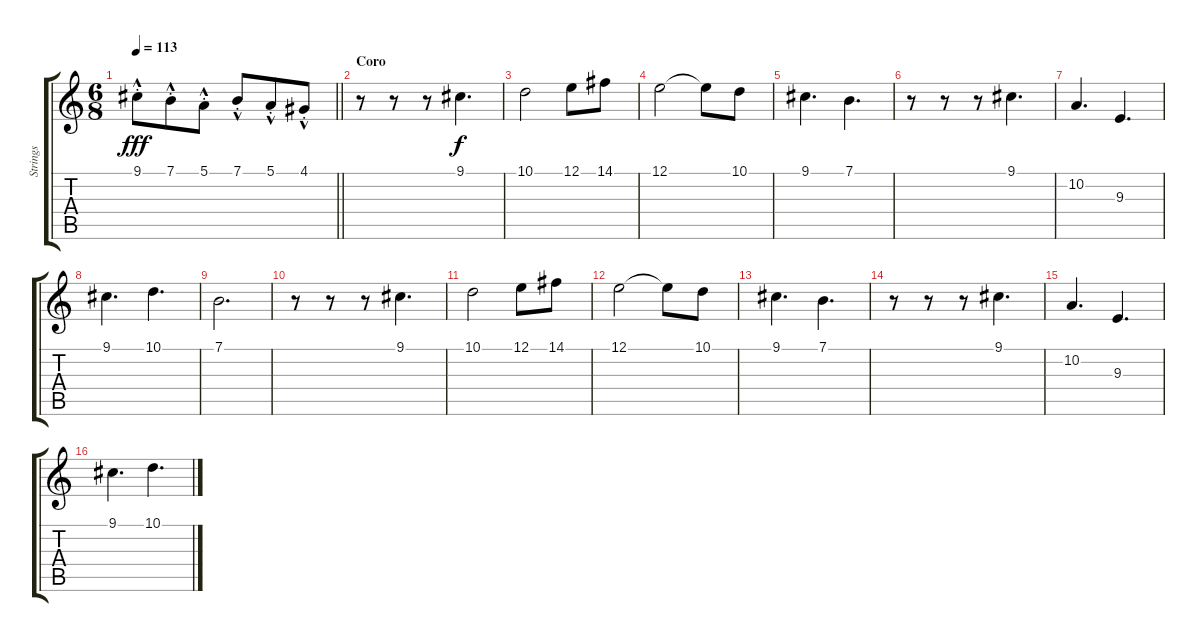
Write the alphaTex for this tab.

\track ("Strings" "Strings") {instrument stringensemble1}
\staff {score tabs}
\tuning (E4 B3 G3 D3 A2 E2) {hide}
\ts (6 8)
\tempo 113
\clef g2
\barLineRight lightlight
\ks c
9.1{hac st}.8{dy fff} 7.1{hac st}.8 5.1{hac st}.8 7.1{hac st}.8 5.1{hac st}.8 4.1{hac st}.8 |
\section ("" "Coro")
r.8 r.8 r.8 9.1.4{d dy f} |
10.1.2 12.1.8 14.1.8 |
12.1.2 12.1{t}.8 10.1.8 |
9.1.4{d} 7.1.4{d} |
r.8 r.8 r.8 9.1.4{d} |
10.2.4{d} 9.3.4{d} |
9.1.4{d} 10.1.4{d} |
7.1.2{d} |
r.8 r.8 r.8 9.1.4{d} |
10.1.2 12.1.8 14.1.8 |
12.1.2 12.1{t}.8 10.1.8 |
9.1.4{d} 7.1.4{d} |
r.8 r.8 r.8 9.1.4{d} |
10.2.4{d} 9.3.4{d} |
9.1.4{d} 10.1.4{d}
